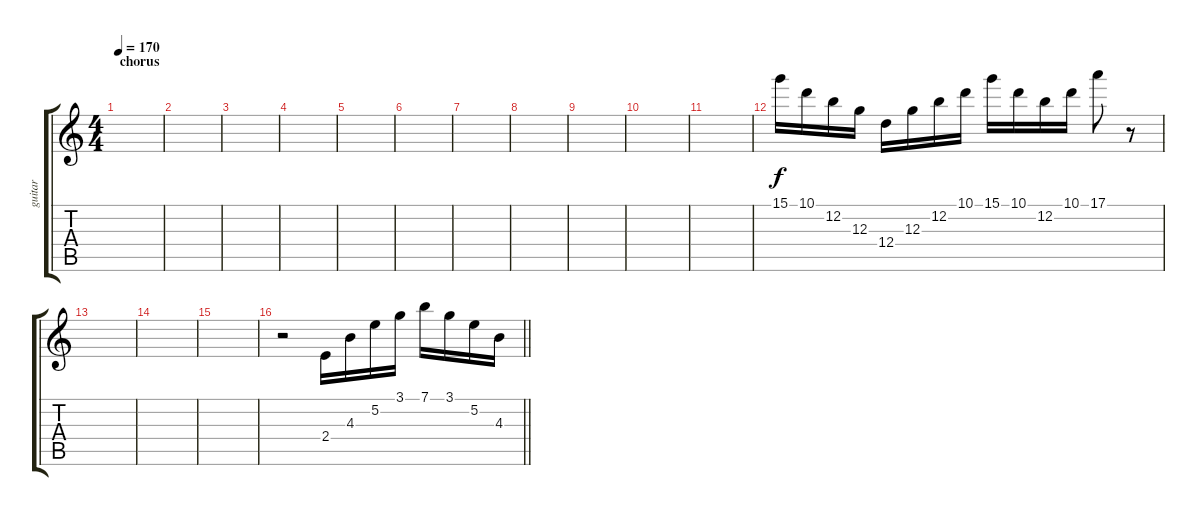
\track ("guitar" "guitar") {instrument overdrivenguitar}
\staff {score tabs}
\tuning (E4 B3 G3 D3 A2 E2) {hide}
\ts (4 4)
\section ("" "chorus")
\tempo 170
\clef g2
\ks c
|
|
|
|
|
|
|
|
|
|
|
15.1.16 10.1.16 12.2.16 12.3.16 12.4.16 12.3.16 12.2.16 10.1.16 15.1.16 10.1.16 12.2.16 10.1.16 17.1.8 r.8 |
|
|
|
\barLineRight lightlight
r.2 2.4.16 4.3.16 5.2.16 3.1.16 7.1.16 3.1.16 5.2.16 4.3.16
